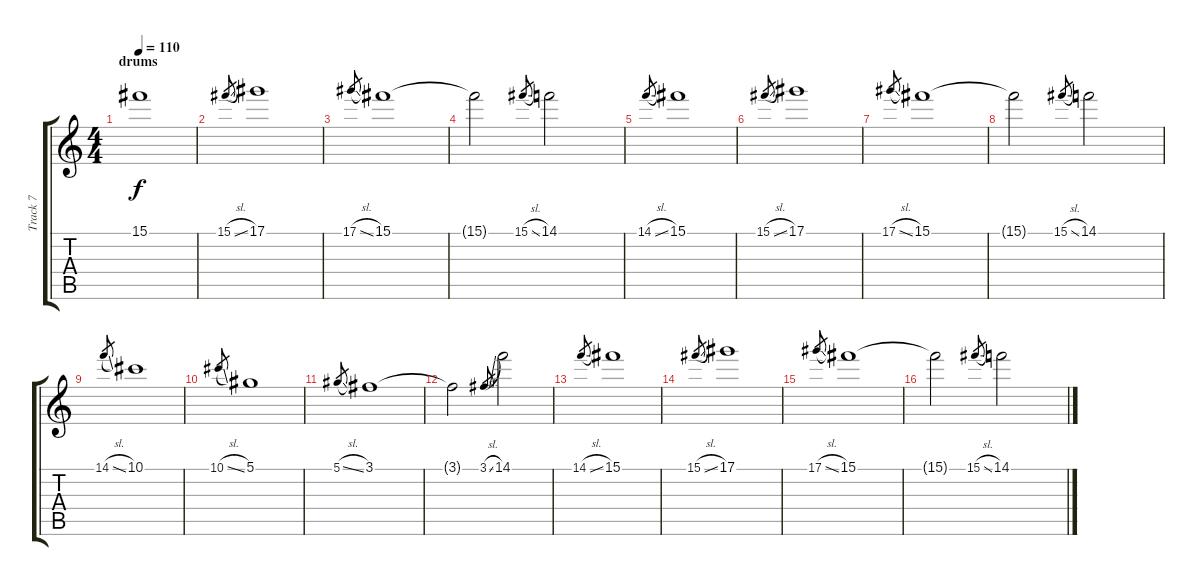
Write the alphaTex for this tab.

\track ("Track 7" "Track 7") {instrument distortionguitar}
\staff {score tabs}
\tuning (Eb4 Bb3 Gb3 Db3 Ab2 Db2) {hide}
\ts (4 4)
\section ("" "drums")
\tempo 110
\clef g2
\ks c
15.1.1{dy f} |
15.1{sl}.8{gr} 17.1.1 |
17.1{sl}.8{gr} 15.1.1 |
15.1{t}.2 15.1{sl}.8{gr} 14.1.2 |
14.1{sl}.8{gr} 15.1.1 |
15.1{sl}.8{gr} 17.1.1 |
17.1{sl}.8{gr} 15.1.1 |
15.1{t}.2 15.1{sl}.8{gr} 14.1.2 |
14.1{sl}.8{gr} 10.1.1 |
10.1{sl}.8{gr} 5.1.1 |
5.1{sl}.8{gr} 3.1.1 |
3.1{t}.2 3.1{sl}.8{gr} 14.1.2 |
14.1{sl}.8{gr} 15.1.1 |
15.1{sl}.8{gr} 17.1.1 |
17.1{sl}.8{gr} 15.1.1 |
15.1{t}.2 15.1{sl}.8{gr} 14.1.2
